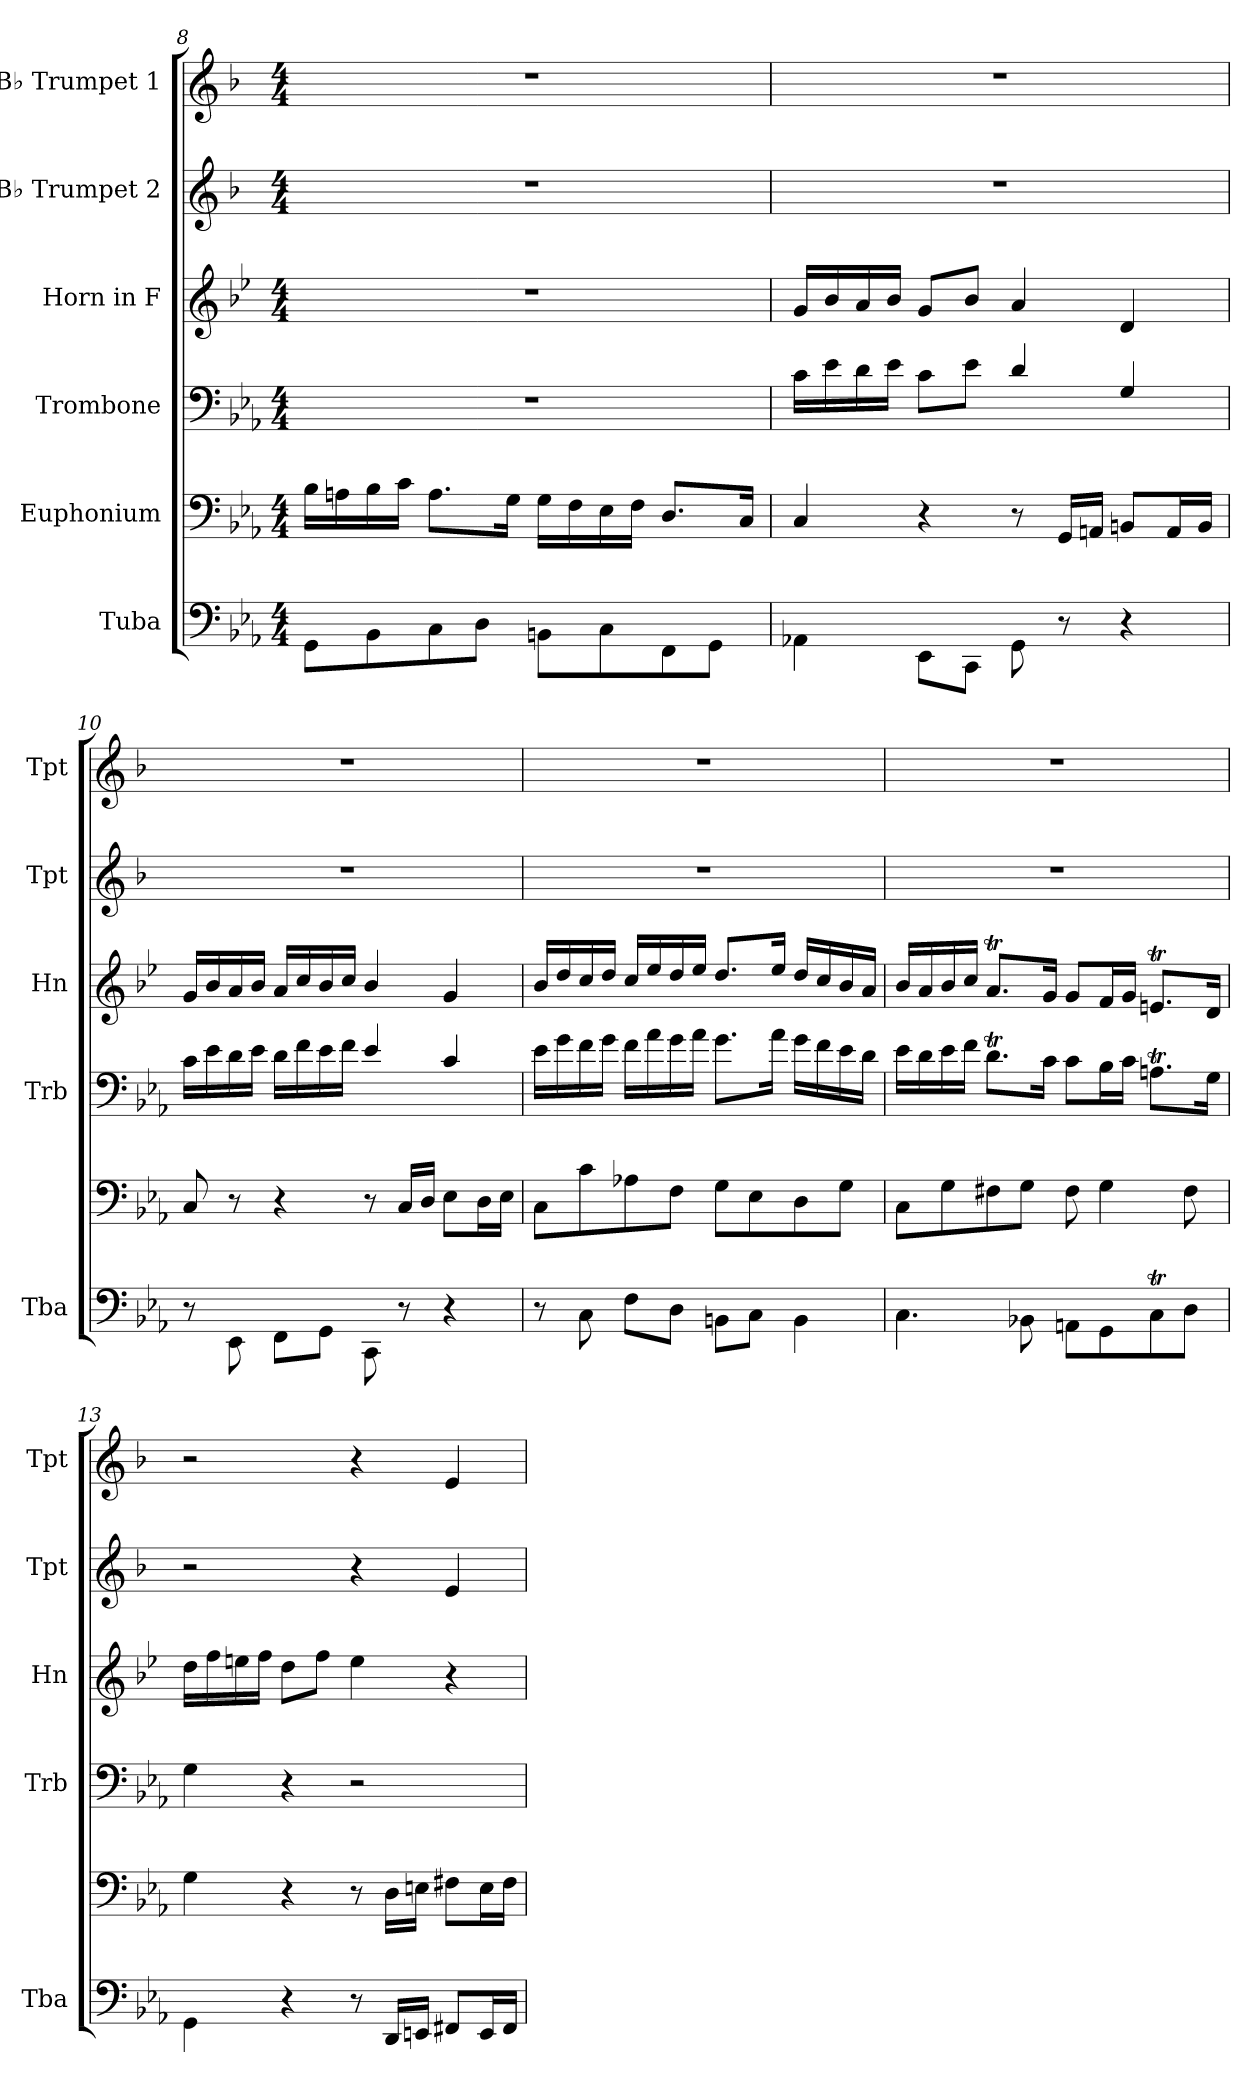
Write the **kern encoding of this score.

**kern	**kern	**kern	**kern	**kern	**kern
*part6	*part5	*part4	*part3	*part2	*part1
*staff6	*staff5	*staff4	*staff3	*staff2	*staff1
*I"Tuba	*I"Euphonium	*I"Trombone	*I"Horn in F	*I"B♭ Trumpet 2	*I"B♭ Trumpet 1
*I'Tba	*	*I'Trb	*I'Hn	*I'Tpt	*I'Tpt
*clefF4	*clefF4	*clefF4	*clefG2	*clefG2	*clefG2
*	*	*	*ITrd4c7	*ITrd1c2	*ITrd1c2
*k[b-e-a-]	*k[b-e-a-]	*k[b-e-a-]	*k[b-e-a-]	*k[b-e-a-]	*k[b-e-a-]
*M4/4	*M4/4	*M4/4	*M4/4	*M4/4	*M4/4
=8	=8	=8	=8	=8	=8
8GG\L	16B-\LL	1r	1r	1r	1r
.	16An\	.	.	.	.
8BB-\	16B-\	.	.	.	.
.	16c\JJ	.	.	.	.
8C\	8.A\L	.	.	.	.
8D\J	.	.	.	.	.
.	16G\Jk	.	.	.	.
8BBn\L	16G\LL	.	.	.	.
.	16F\	.	.	.	.
8C\	16E-\	.	.	.	.
.	16F\JJ	.	.	.	.
8FF\	8.D/L	.	.	.	.
8GG\J	.	.	.	.	.
.	16C/Jk	.	.	.	.
!!LO:LB:g=z
=9	=9	=9	=9	=9	=9
4AA-X\	4C/	16c\LL	16c/LL	1r	1r
.	.	16e-\	16e-/	.	.
.	.	16d\	16d/	.	.
.	.	16e-\JJ	16e-/JJ	.	.
8EE-\L	4r	8c\L	8c/L	.	.
8CC\J	.	8e-\J	8e-/J	.	.
8GG\	8r	4d/	4d/	.	.
8r	16GG/LL	.	.	.	.
.	16AAn/JJ	.	.	.	.
4r	8BBn/L	4G/	4G/	.	.
.	16AA/L	.	.	.	.
.	16BB/JJ	.	.	.	.
=10	=10	=10	=10	=10	=10
8r	8C/	16c\LL	16c/LL	1r	1r
.	.	16e-\	16e-/	.	.
8EE-\	8r	16d\	16d/	.	.
.	.	16e-\JJ	16e-/JJ	.	.
8FF\L	4r	16d\LL	16d/LL	.	.
.	.	16f\	16f/	.	.
8GG\J	.	16e-\	16e-/	.	.
.	.	16f\JJ	16f/JJ	.	.
8CC\	8r	4e-/	4e-/	.	.
8r	16C/LL	.	.	.	.
.	16D/JJ	.	.	.	.
4r	8E-\L	4c/	4c/	.	.
.	16D\L	.	.	.	.
.	16E-\JJ	.	.	.	.
!!LO:PB:g=z
=11	=11	=11	=11	=11	=11
8r	8C\L	16e-\LL	16e-/LL	1r	1r
.	.	16g\	16g/	.	.
8C\	8c\	16f\	16f/	.	.
.	.	16g\JJ	16g/JJ	.	.
8F\L	8A-X\	16f\LL	16f/LL	.	.
.	.	16a-\	16a-/	.	.
8D\J	8F\J	16g\	16g/	.	.
.	.	16a-\JJ	16a-/JJ	.	.
8BBn\L	8G\L	8.g\L	8.g/L	.	.
8C\J	8E-\	.	.	.	.
.	.	16a-\Jk	16a-/Jk	.	.
4BB\	8D\	16g\LL	16g/LL	.	.
.	.	16f\	16f/	.	.
.	8G\J	16e-\	16e-/	.	.
.	.	16d\JJ	16d/JJ	.	.
=12	=12	=12	=12	=12	=12
4.C\	8C\L	16e-\LL	16e-/LL	1r	1r
.	.	16d\	16d/	.	.
.	8G\	16e-\	16e-/	.	.
.	.	16f\JJ	16f/JJ	.	.
.	8F#X\	8.dt\L	8.dt/L	.	.
8BB-X\	8G\J	.	.	.	.
.	.	16c\Jk	16c/Jk	.	.
8AAn\L	8F#\	8c\L	8c/L	.	.
8GG\	4G\	16B-\L	16B-/L	.	.
.	.	16c\JJ	16c/JJ	.	.
8CT\	.	8.Ant\L	8.Ant/L	.	.
8D\J	8F#\	.	.	.	.
.	.	16G\Jk	16G/Jk	.	.
!!LO:LB:g=z
=13	=13	=13	=13	=13	=13
4GG\	4G\	4G\	16g\LL	2r	2r
.	.	.	16b-\	.	.
.	.	.	16an\	.	.
.	.	.	16b-\JJ	.	.
4r	4r	4r	8g\L	.	.
.	.	.	8b-\J	.	.
8r	8r	2r	4a\	4r	4r
16DD/LL	16D\LL	.	.	.	.
16EEn/JJ	16En\JJ	.	.	.	.
8FF#X/L	8F#X\L	.	4r	4d/	4d/
16EE/L	16E\L	.	.	.	.
16FF#/JJ	16F#\JJ	.	.	.	.
=	=	=	=	=	=
*-	*-	*-	*-	*-	*-
